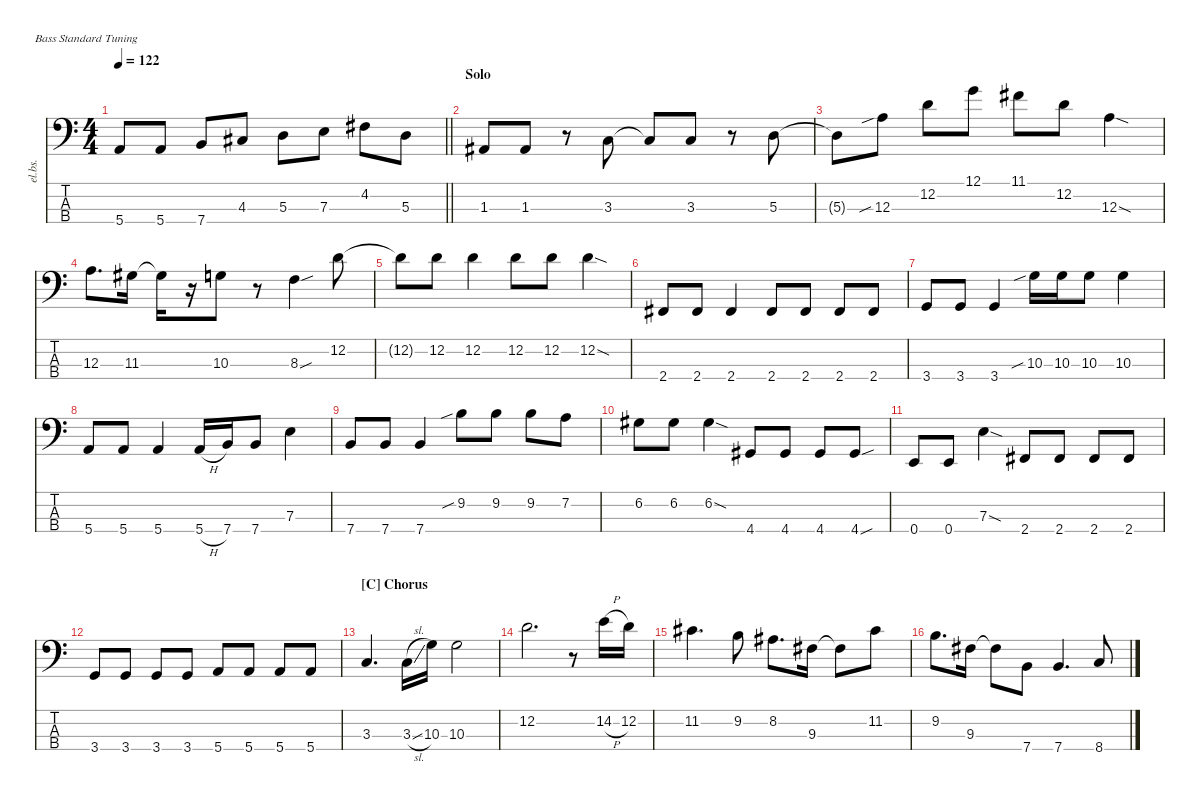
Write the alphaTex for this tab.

\defaultSystemsLayout 4
\hideDynamics
\bracketExtendMode nobrackets
\track ("Electric Bass" "el.bs.") {mute instrument electricbassfinger}
\staff {score tabs}
\tuning (G2 D2 A1 E1)
\ts (4 4)
\tempo 122
\clef f4
\barLineRight lightlight
\ks c
5.4{t}.8{dy mf beam Up} 5.4.8{beam Up} 7.4.8{beam Up} 4.3{acc #}.8{beam Up} 5.3.8{beam Down} 7.3.8{beam Down} 4.2{acc #}.8{beam Down} 5.3.8{beam Down} |
\section ("" "Solo")
1.3{acc #}.8{beam Up} 1.3{acc #}.8{beam Up} r.8{beam Down} 3.3.8{beam Up} 3.3{t}.8{beam Up} 3.3.8{beam Up} r.8{beam Down} 5.3.8{beam Down} |
5.3{t}.8{beam Down} 12.3{sib}.8{beam Down} 12.2.8{beam Down} 12.1.8{beam Down} 11.1{acc #}.8{beam Down} 12.2.8{beam Down} 12.3{sod}.4{beam Down} |
12.3.8{d beam Down} 11.3{acc #}.16{beam Down} 11.3{t acc #}.16{beam Down} r.16{beam Down} 10.3.8{beam Down} r.8{beam Down} 8.3{sou}.4{beam Down} 12.2.8{beam Down} |
12.2{t}.8{beam Down} 12.2.8{beam Down} 12.2.4{beam Down} 12.2.8{beam Down} 12.2.8{beam Down} 12.2{sod}.4{beam Down} |
2.4{acc #}.8{beam Up} 2.4{acc #}.8{beam Up} 2.4{acc #}.4{beam Up} 2.4{acc #}.8{beam Up} 2.4{acc #}.8{beam Up} 2.4{acc #}.8{beam Up} 2.4{acc #}.8{beam Up} |
3.4.8{beam Up} 3.4.8{beam Up} 3.4.4{beam Up} 10.3{sib}.16{beam Down} 10.3.16{beam Down} 10.3.8{beam Down} 10.3.4{beam Down} |
5.4.8{beam Up} 5.4.8{beam Up} 5.4.4{beam Up} 5.4{h}.16{beam Up} 7.4.16{beam Up} 7.4.8{beam Up} 7.3.4{beam Down} |
7.4.8{beam Up} 7.4.8{beam Up} 7.4.4{beam Up} 9.2{sib}.8{beam Down} 9.2.8{beam Down} 9.2.8{beam Down} 7.2.8{beam Down} |
6.2{acc #}.8{beam Down} 6.2{acc #}.8{beam Down} 6.2{sod acc #}.4{beam Down} 4.4{acc #}.8{beam Up} 4.4{acc #}.8{beam Up} 4.4{acc #}.8{beam Up} 4.4{sou acc #}.8{beam Up} |
0.4.8{beam Up} 0.4.8{beam Up} 7.3{sod}.4{beam Down} 2.4{acc #}.8{beam Up} 2.4{acc #}.8{beam Up} 2.4{acc #}.8{beam Up} 2.4{acc #}.8{beam Up} |
3.4.8{beam Up} 3.4.8{beam Up} 3.4.8{beam Up} 3.4.8{beam Up} 5.4.8{beam Up} 5.4.8{beam Up} 5.4.8{beam Up} 5.4.8{beam Up} |
\section ("C" "Chorus")
3.3.4{d beam Up} 3.3{sl}.16{beam Down} 10.3.16{beam Down} 10.3.2{beam Down} |
12.2.2{d beam Down} r.8{beam Down} 14.2{h}.16{beam Down} 12.2.16{beam Down} |
11.2{acc #}.4{d beam Down} 9.2.8{beam Down} 8.2{acc #}.8{d beam Down} 9.3{acc #}.16{beam Down} 9.3{t acc #}.8{beam Down} 11.2{acc #}.8{beam Down} |
9.2.8{d beam Down} 9.3{acc #}.16{beam Down} 9.3{t acc #}.8{beam Down} 7.4.8{beam Down} 7.4.4{d beam Up} 8.4.8{beam Up}
